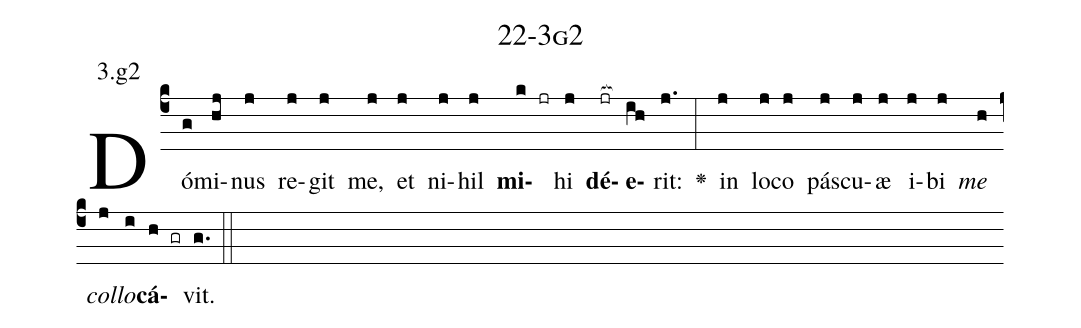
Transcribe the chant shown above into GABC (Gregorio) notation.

name: 22-3g2;
annotation: 3.g2;
%%
(c4)Dó(g)mi(hj)nus(j) re(j)git(j) me,(j) et(j) ni(j)hil(j) <b>mi</b>(k jr)hi(j) <b>dé</b>(jr[ocb:1{])<b>e</b>(ih[ocb:0}])rit:(j.) <v>\greheightstar</v>(:) in(j) lo(j)co(j) pás(j)cu(j)æ(j) i(j)bi(j) <i>me</i>(h) <i>col</i>(j)<i>lo</i>(i)<b>cá</b>(h gr)vit.(g.) (::)


%E(j) u(h) o(j) u(i) a(h) e.(g.) (::)
